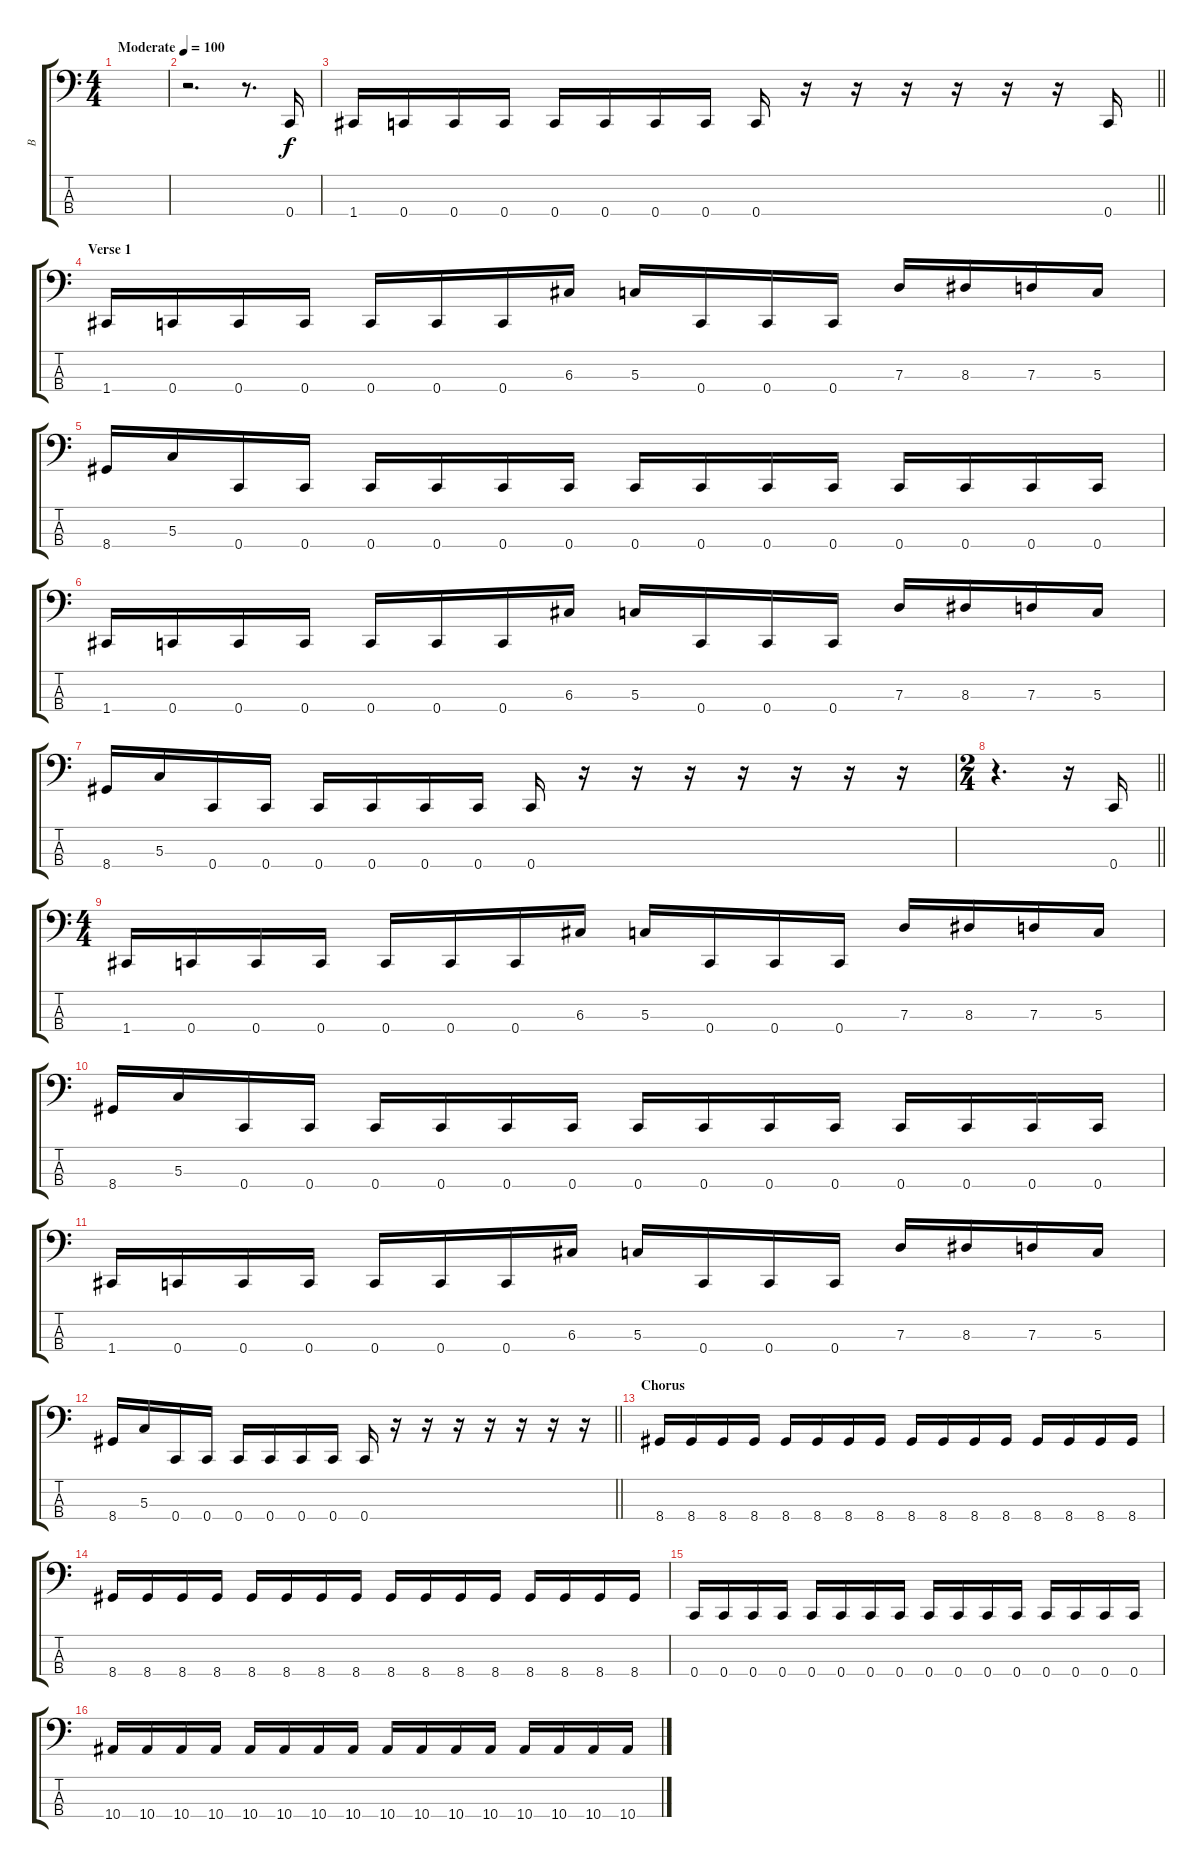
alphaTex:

\track ("B" "B") {instrument electricbassfinger}
\staff {score tabs}
\tuning (F2 C2 G1 C1) {hide}
\ts (4 4)
\tempo (100 "Moderate")
\clef f4
\ks c
|
r.2{d} r.8{d} 0.4.16 |
\barLineRight lightlight
1.4.16 0.4.16 0.4.16 0.4.16 0.4.16 0.4.16 0.4.16 0.4.16 0.4.16 r.16 r.16 r.16 r.16 r.16 r.16 0.4.16 |
\section ("" "Verse 1")
1.4.16 0.4.16 0.4.16 0.4.16 0.4.16 0.4.16 0.4.16 6.3.16 5.3.16 0.4.16 0.4.16 0.4.16 7.3.16 8.3.16 7.3.16 5.3.16 |
8.4.16 5.3.16 0.4.16 0.4.16 0.4.16 0.4.16 0.4.16 0.4.16 0.4.16 0.4.16 0.4.16 0.4.16 0.4.16 0.4.16 0.4.16 0.4.16 |
1.4.16 0.4.16 0.4.16 0.4.16 0.4.16 0.4.16 0.4.16 6.3.16 5.3.16 0.4.16 0.4.16 0.4.16 7.3.16 8.3.16 7.3.16 5.3.16 |
8.4.16 5.3.16 0.4.16 0.4.16 0.4.16 0.4.16 0.4.16 0.4.16 0.4.16 r.16 r.16 r.16 r.16 r.16 r.16 r.16 |
\ts (2 4)
\barLineRight lightlight
r.4{d} r.16 0.4.16 |
\ts (4 4)
1.4.16 0.4.16 0.4.16 0.4.16 0.4.16 0.4.16 0.4.16 6.3.16 5.3.16 0.4.16 0.4.16 0.4.16 7.3.16 8.3.16 7.3.16 5.3.16 |
8.4.16 5.3.16 0.4.16 0.4.16 0.4.16 0.4.16 0.4.16 0.4.16 0.4.16 0.4.16 0.4.16 0.4.16 0.4.16 0.4.16 0.4.16 0.4.16 |
1.4.16 0.4.16 0.4.16 0.4.16 0.4.16 0.4.16 0.4.16 6.3.16 5.3.16 0.4.16 0.4.16 0.4.16 7.3.16 8.3.16 7.3.16 5.3.16 |
\barLineRight lightlight
8.4.16 5.3.16 0.4.16 0.4.16 0.4.16 0.4.16 0.4.16 0.4.16 0.4.16 r.16 r.16 r.16 r.16 r.16 r.16 r.16 |
\section ("" "Chorus")
8.4.16 8.4.16 8.4.16 8.4.16 8.4.16 8.4.16 8.4.16 8.4.16 8.4.16 8.4.16 8.4.16 8.4.16 8.4.16 8.4.16 8.4.16 8.4.16 |
8.4.16 8.4.16 8.4.16 8.4.16 8.4.16 8.4.16 8.4.16 8.4.16 8.4.16 8.4.16 8.4.16 8.4.16 8.4.16 8.4.16 8.4.16 8.4.16 |
0.4.16 0.4.16 0.4.16 0.4.16 0.4.16 0.4.16 0.4.16 0.4.16 0.4.16 0.4.16 0.4.16 0.4.16 0.4.16 0.4.16 0.4.16 0.4.16 |
10.4.16 10.4.16 10.4.16 10.4.16 10.4.16 10.4.16 10.4.16 10.4.16 10.4.16 10.4.16 10.4.16 10.4.16 10.4.16 10.4.16 10.4.16 10.4.16
